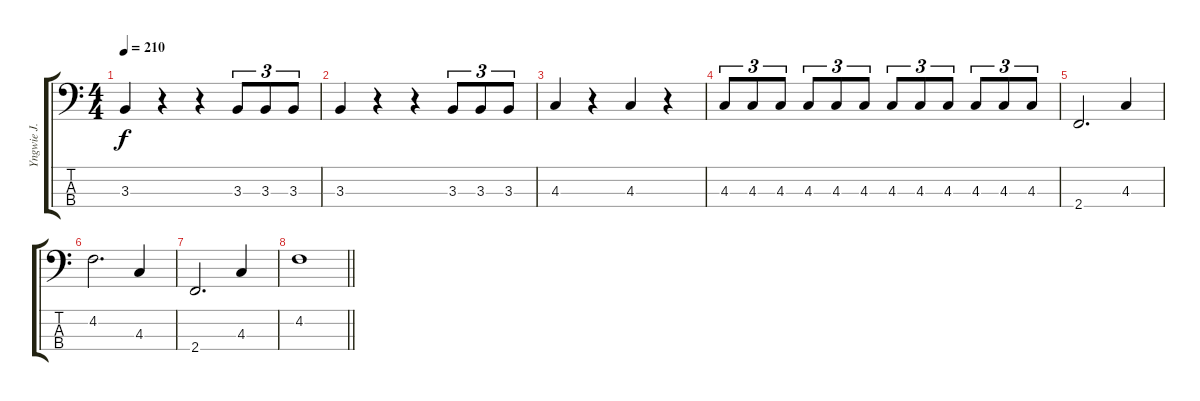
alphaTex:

\track ("Yngwie J. Malmsteen " "Yngwie J. ") {instrument electricbasspick}
\staff {score tabs}
\tuning (Gb2 Db2 Ab1 Eb1) {hide}
\ts (4 4)
\tempo 210
\clef f4
\ks c
3.3.4{dy f} r.4 r.4 3.3.8{tu (3 2)} 3.3.8{tu (3 2)} 3.3.8{tu (3 2)} |
3.3.4 r.4 r.4 3.3.8{tu (3 2)} 3.3.8{tu (3 2)} 3.3.8{tu (3 2)} |
4.3.4 r.4 4.3.4 r.4 |
4.3.8{tu (3 2)} 4.3.8{tu (3 2)} 4.3.8{tu (3 2)} 4.3.8{tu (3 2)} 4.3.8{tu (3 2)} 4.3.8{tu (3 2)} 4.3.8{tu (3 2)} 4.3.8{tu (3 2)} 4.3.8{tu (3 2)} 4.3.8{tu (3 2)} 4.3.8{tu (3 2)} 4.3.8{tu (3 2)} |
2.4.2{d} 4.3.4 |
4.2.2{d} 4.3.4 |
2.4.2{d} 4.3.4 |
\barLineRight lightlight
4.2.1
